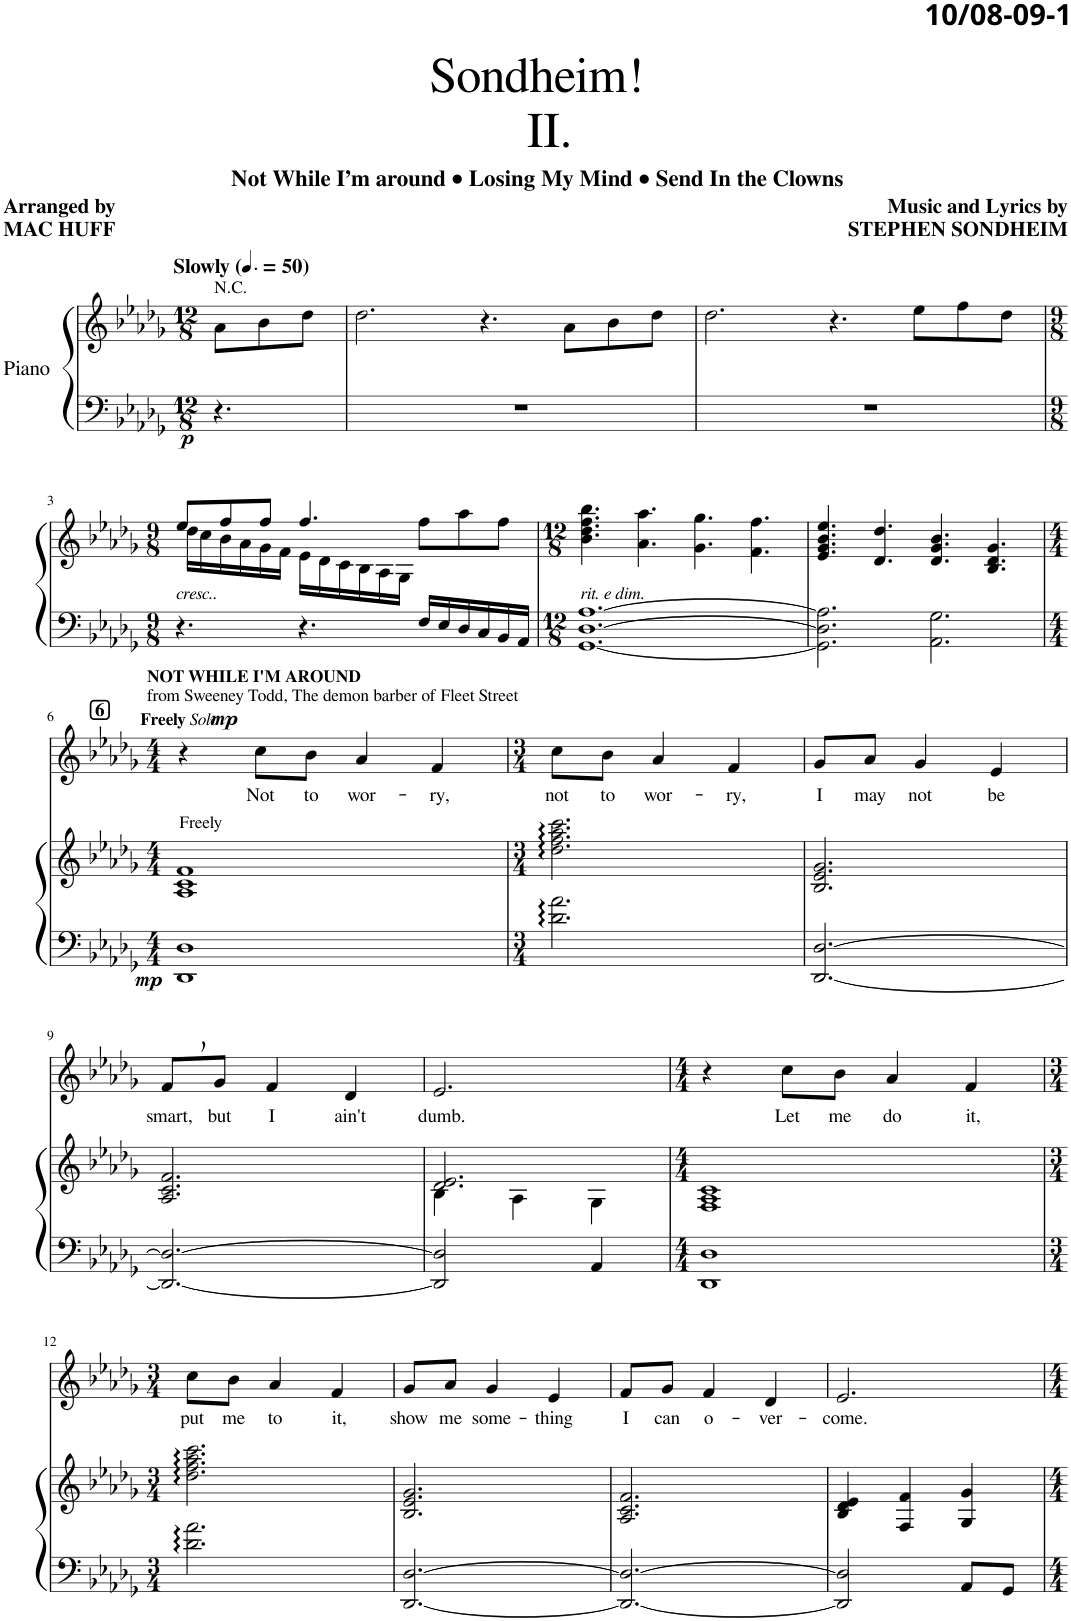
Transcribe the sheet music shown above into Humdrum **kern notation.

**kern	**kern	**dynam	**kern	**kern	**kern	**kern	**kern	**text	**dynam
*part6	*part6	*part6	*part5	*part4	*part3	*part2	*part1	*part1	*part1
*staff7	*staff6	*staff6/7	*staff5	*staff4	*staff3	*staff2	*staff1	*staff1	*staff1
*I"Piano	*	*	*I"Bass	*I"Tenor	*I"Alto	*I"Soprano	*I"Solo	*	*
*I'Pno	*	*	*I'B.	*I'T.	*I'A.	*I'S.	*	*	*
*clefF4	*clefG2	*	*clefF4	*clefF4	*clefG2	*clefG2	*clefG2	*	*
*k[b-e-a-d-g-]	*k[b-e-a-d-g-]	*	*k[b-e-a-d-g-]	*k[b-e-a-d-g-]	*k[b-e-a-d-g-]	*k[b-e-a-d-g-]	*k[b-e-a-d-g-]	*	*
*M12/8	*M12/8	*	*M12/8	*M12/8	*M12/8	*M12/8	*M12/8	*	*
*MM75	*MM75	*	*MM75	*MM75	*MM75	*MM75	*MM75	*	*
=	=	=	=	=	=	=	=	=	=
!	!	!	!	!	!	!	!LO:TX:a:B:t=Slowly	!	!
!	!LO:TX:a:t=N.C.	!	!	!	!	!	!	!	!
!	!	!LO:DY:b=2	!	!	!	!	!	!	!
4.r	8a-\L	p	4r	4r	4r	4r	4r	.	.
.	8b-\	.	.	.	.	.	.	.	.
.	8dd-\J	.	8r	8r	8r	8r	8r	.	.
=1	=1	=1	=1	=1	=1	=1	=1	=1	=1
1.r	2.dd-\	.	1.r	1.r	1.r	1.r	1.r	.	.
.	4.r	.	.	.	.	.	.	.	.
.	8a-\L	.	.	.	.	.	.	.	.
.	8b-\	.	.	.	.	.	.	.	.
.	8dd-\J	.	.	.	.	.	.	.	.
=2	=2	=2	=2	=2	=2	=2	=2	=2	=2
1.r	2.dd-\	.	1.r	1.r	1.r	1.r	1.r	.	.
.	4.r	.	.	.	.	.	.	.	.
.	8ee-\L	.	.	.	.	.	.	.	.
.	8ff\	.	.	.	.	.	.	.	.
.	8dd-\J	.	.	.	.	.	.	.	.
!!LO:LB:g=z
=3	=3	=3	=3	=3	=3	=3	=3	=3	=3
*M9/8	*M9/8	*	*M9/8	*M9/8	*M9/8	*M9/8	*M9/8	*	*
*	*^	*	*	*	*	*	*	*	*
!LO:TX:a:i:t=cresc..	!	!	!	!	!	!	!	!	!	!
4.r	8ee-/L	16dd-\LL	.	8%9r	8%9r	8%9r	8%9r	8%9r	.	.
.	.	16cc\	.	.	.	.	.	.	.	.
.	8ff/	16b-\	.	.	.	.	.	.	.	.
.	.	16a-\	.	.	.	.	.	.	.	.
.	8ff/J	16g-\	.	.	.	.	.	.	.	.
.	.	16f\JJ	.	.	.	.	.	.	.	.
4.r	4.ff/	16e-\LL	.	.	.	.	.	.	.	.
.	.	16d-\	.	.	.	.	.	.	.	.
.	.	16c\	.	.	.	.	.	.	.	.
.	.	16B-\	.	.	.	.	.	.	.	.
.	.	16A-\	.	.	.	.	.	.	.	.
.	.	16G-\JJ	.	.	.	.	.	.	.	.
16G-/LL	8ff\L	4.ryy	.	.	.	.	.	.	.	.
16E-/	.	.	.	.	.	.	.	.	.	.
16D-/	8aa-\	.	.	.	.	.	.	.	.	.
16C/	.	.	.	.	.	.	.	.	.	.
16BB-/	8ff\J	.	.	.	.	.	.	.	.	.
16AA-/JJ	.	.	.	.	.	.	.	.	.	.
*	*v	*v	*	*	*	*	*	*	*	*
=4	=4	=4	=4	=4	=4	=4	=4	=4	=4
*M12/8	*M12/8	*	*M12/8	*M12/8	*M12/8	*M12/8	*M12/8	*	*
!LO:TX:a:i:t=rit. e dim.	!	!	!	!	!	!	!	!	!
[1.GG- [1.D- [1.A-	4.b-\ 4.dd-\ 4.ff\ 4.bb-\	.	1.r	1.r	1.r	1.r	1.r	.	.
.	4.a-\ 4.aa-\	.	.	.	.	.	.	.	.
.	4.g-\ 4.gg-\	.	.	.	.	.	.	.	.
.	4.f\ 4.ff\	.	.	.	.	.	.	.	.
=5	=5	=5	=5	=5	=5	=5	=5	=5	=5
2.GG-\] 2.D-\] 2.A-\]	4.e-/ 4.g-/ 4.b-/ 4.ee-/	.	1.r	1.r	1.r	1.r	1.r	.	.
.	4.d-/ 4.dd-/	.	.	.	.	.	.	.	.
2.AA-\ 2.G-\	4.d-/ 4.g-/ 4.b-/	.	.	.	.	.	.	.	.
.	4.B-/ 4.d-/ 4.g-/	.	.	.	.	.	.	.	.
!!LO:LB:g=z
!!LO:REH:place=s1:a:B:cj:fs=11:t=6
=6	=6	=6	=6	=6	=6	=6	=6	=6	=6
*M4/4	*M4/4	*	*M4/4	*M4/4	*M4/4	*M4/4	*M4/4	*	*
!	!	!	!	!	!	!	!LO:TX:a:B:t=Freely	!	!
!	!	!	!	!	!	!	!LO:TX:a:i:t=Solo	!	!
!	!LO:TX:a:t=Freely	!	!	!	!	!	!	!	!
!	!	!LO:DY:b=2	!	!	!	!	!	!	!
1DD- 1D-	1A- 1c 1f	mp	1r	1r	1r	1r	4r	.	.
!	!	!	!	!	!	!	!	!LO:LY:b	!LO:DY:a
.	.	.	.	.	.	.	8cc\L	Not	mp
!	!	!	!	!	!	!	!	!LO:LY:b	!
.	.	.	.	.	.	.	8b-\J	to	.
!	!	!	!	!	!	!	!LO:TX:a:B:t=NOT WHILE I'M AROUND	!	!
!	!	!	!	!	!	!	!LO:TX:a:t=from Sweeney Todd, The demon barber of Fleet Street	!	!
!	!	!	!	!	!	!	!	!LO:LY:b	!
.	.	.	.	.	.	.	4a-/	wor-	.
!	!	!	!	!	!	!	!	!LO:LY:b	!
.	.	.	.	.	.	.	4f/	-ry,	.
=7	=7	=7	=7	=7	=7	=7	=7	=7	=7
*M3/4	*M3/4	*	*M3/4	*M3/4	*M3/4	*M3/4	*M3/4	*	*
!	!	!	!	!	!	!	!	!LO:LY:b	!
2.d-\ 2.a-\	2.dd-\ 2.ff\ 2.aa-\ 2.ccc\	.	2.r	2.r	2.r	2.r	8cc\L	not	.
!	!	!	!	!	!	!	!	!LO:LY:b	!
.	.	.	.	.	.	.	8b-\J	to	.
!	!	!	!	!	!	!	!	!LO:LY:b	!
.	.	.	.	.	.	.	4a-/	wor-	.
!	!	!	!	!	!	!	!	!LO:LY:b	!
.	.	.	.	.	.	.	4f/	-ry,	.
=8	=8	=8	=8	=8	=8	=8	=8	=8	=8
!	!	!	!	!	!	!	!	!LO:LY:b	!
[2.DD-/ [2.D-/	2.B-/ 2.e-/ 2.g-/	.	2.r	2.r	2.r	2.r	8g-/L	I	.
!	!	!	!	!	!	!	!	!LO:LY:b	!
.	.	.	.	.	.	.	8a-/J	may	.
!	!	!	!	!	!	!	!	!LO:LY:b	!
.	.	.	.	.	.	.	4g-/	not	.
!	!	!	!	!	!	!	!	!LO:LY:b	!
.	.	.	.	.	.	.	4e-/	be	.
!!LO:LB:g=z
=9	=9	=9	=9	=9	=9	=9	=9	=9	=9
!	!	!	!	!	!	!	!	!LO:LY:b	!
2.DD-/_ 2.D-/_	2.A-/ 2.c/ 2.f/	.	2.r	2.r	2.r	2.r	8f,/L	smart,	.
!	!	!	!	!	!	!	!	!LO:LY:b	!
.	.	.	.	.	.	.	8g-/J	but	.
!	!	!	!	!	!	!	!	!LO:LY:b	!
.	.	.	.	.	.	.	4f/	I	.
!	!	!	!	!	!	!	!	!LO:LY:b	!
.	.	.	.	.	.	.	4d-/	ain't	.
=10	=10	=10	=10	=10	=10	=10	=10	=10	=10
*	*^	*	*	*	*	*	*	*	*
!	!	!	!	!	!	!	!	!	!LO:LY:b	!
2DD-/] 2D-/]	2.d-/ 2.e-/	4B-\	.	2.r	2.r	2.r	2.r	2.e-/	dumb.	.
.	.	4A-\	.	.	.	.	.	.	.	.
4AA-/	.	4G-\	.	.	.	.	.	.	.	.
*	*v	*v	*	*	*	*	*	*	*	*
=11	=11	=11	=11	=11	=11	=11	=11	=11	=11
*M4/4	*M4/4	*	*M4/4	*M4/4	*M4/4	*M4/4	*M4/4	*	*
1DD- 1D-	1F 1A- 1c	.	1r	1r	1r	1r	4r	.	.
!	!	!	!	!	!	!	!	!LO:LY:b	!
.	.	.	.	.	.	.	8cc\L	Let	.
!	!	!	!	!	!	!	!	!LO:LY:b	!
.	.	.	.	.	.	.	8b-\J	me	.
!	!	!	!	!	!	!	!	!LO:LY:b	!
.	.	.	.	.	.	.	4a-/	do	.
!	!	!	!	!	!	!	!	!LO:LY:b	!
.	.	.	.	.	.	.	4f/	it,	.
!!LO:LB:g=z
=12	=12	=12	=12	=12	=12	=12	=12	=12	=12
*M3/4	*M3/4	*	*M3/4	*M3/4	*M3/4	*M3/4	*M3/4	*	*
!	!	!	!	!	!	!	!	!LO:LY:b	!
2.d-\ 2.a-\	2.dd-\ 2.ff\ 2.aa-\ 2.ccc\	.	2.r	2.r	2.r	2.r	8cc\L	put	.
!	!	!	!	!	!	!	!	!LO:LY:b	!
.	.	.	.	.	.	.	8b-\J	me	.
!	!	!	!	!	!	!	!	!LO:LY:b	!
.	.	.	.	.	.	.	4a-/	to	.
!	!	!	!	!	!	!	!	!LO:LY:b	!
.	.	.	.	.	.	.	4f/	it,	.
=13	=13	=13	=13	=13	=13	=13	=13	=13	=13
!	!	!	!	!	!	!	!	!LO:LY:b	!
[2.DD-/ [2.D-/	2.B-/ 2.e-/ 2.g-/	.	2.r	2.r	2.r	2.r	8g-/L	show	.
!	!	!	!	!	!	!	!	!LO:LY:b	!
.	.	.	.	.	.	.	8a-/J	me	.
!	!	!	!	!	!	!	!	!LO:LY:b	!
.	.	.	.	.	.	.	4g-/	some-	.
!	!	!	!	!	!	!	!	!LO:LY:b	!
.	.	.	.	.	.	.	4e-/	-thing	.
=14	=14	=14	=14	=14	=14	=14	=14	=14	=14
!	!	!	!	!	!	!	!	!LO:LY:b	!
2.DD-/_ 2.D-/_	2.A-/ 2.c/ 2.f/	.	2.r	2.r	2.r	2.r	8f/L	I	.
!	!	!	!	!	!	!	!	!LO:LY:b	!
.	.	.	.	.	.	.	8g-/J	can	.
!	!	!	!	!	!	!	!	!LO:LY:b	!
.	.	.	.	.	.	.	4f/	o-	.
!	!	!	!	!	!	!	!	!LO:LY:b	!
.	.	.	.	.	.	.	4d-/	-ver-	.
=15	=15	=15	=15	=15	=15	=15	=15	=15	=15
!	!	!	!	!	!	!	!	!LO:LY:b	!
2DD-/] 2D-/]	4B-/ 4d-/ 4e-/	.	2.r	2.r	2.r	2.r	2.e-/	-come.	.
.	4F/ 4f/	.	.	.	.	.	.	.	.
8AA-/L	4G-/ 4g-/	.	.	.	.	.	.	.	.
8GG-/J	.	.	.	.	.	.	.	.	.
=	=	=	=	=	=	=	=	=	=
*-	*-	*-	*-	*-	*-	*-	*-	*-	*-
